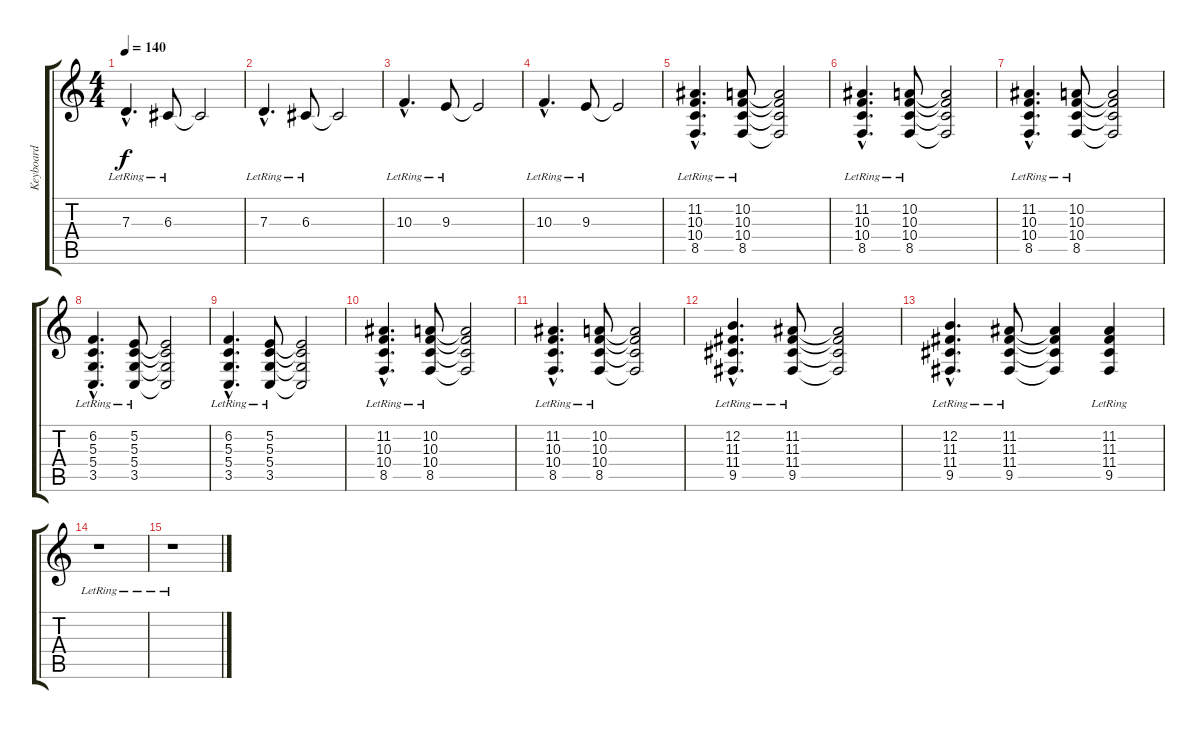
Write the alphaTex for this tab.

\track ("Keyboard" "Keyboard") {instrument electricpiano2}
\staff {score tabs}
\tuning (E4 B3 G3 D3 A2 E2) {hide}
\ts (4 4)
\tempo 140
\clef g2
\ks c
7.3{hac lr}.4{d dy f} 6.3{lr}.8 6.3{t}.2 |
7.3{hac lr}.4{d} 6.3{lr}.8 6.3{t}.2 |
10.3{hac lr}.4{d} 9.3{lr}.8 9.3{t}.2 |
10.3{hac lr}.4{d} 9.3{lr}.8 9.3{t}.2 |
(11.2{hac lr} 10.3{hac lr} 10.4{hac lr} 8.5{hac lr}).4{d} (10.2{lr} 10.3{lr} 10.4{lr} 8.5{lr}).8 (10.2{t} 10.3{t} 10.4{t} 8.5{t}).2 |
(11.2{hac lr} 10.3{hac lr} 10.4{hac lr} 8.5{hac lr}).4{d} (10.2{lr} 10.3{lr} 10.4{lr} 8.5{lr}).8 (10.2{t} 10.3{t} 10.4{t} 8.5{t}).2 |
(11.2{hac lr} 10.3{hac lr} 10.4{hac lr} 8.5{hac lr}).4{d} (10.2{lr} 10.3{lr} 10.4{lr} 8.5{lr}).8 (10.2{t} 10.3{t} 10.4{t} 8.5{t}).2 |
(6.2{hac lr} 5.3{hac lr} 5.4{hac lr} 3.5{hac lr}).4{d} (5.2{lr} 5.3{lr} 5.4{lr} 3.5{lr}).8 (5.2{t} 5.3{t} 5.4{t} 3.5{t}).2 |
(6.2{hac lr} 5.3{hac lr} 5.4{hac lr} 3.5{hac lr}).4{d} (5.2{lr} 5.3{lr} 5.4{lr} 3.5{lr}).8 (5.2{t} 5.3{t} 5.4{t} 3.5{t}).2 |
(11.2{hac lr} 10.3{hac lr} 10.4{hac lr} 8.5{hac lr}).4{d} (10.2{lr} 10.3{lr} 10.4{lr} 8.5{lr}).8 (10.2{t} 10.3{t} 10.4{t} 8.5{t}).2 |
(11.2{hac lr} 10.3{hac lr} 10.4{hac lr} 8.5{hac lr}).4{d} (10.2{lr} 10.3{lr} 10.4{lr} 8.5{lr}).8 (10.2{t} 10.3{t} 10.4{t} 8.5{t}).2 |
(12.2{hac lr} 11.3{hac lr} 11.4{hac lr} 9.5{hac lr}).4{d} (11.2{lr} 11.3{lr} 11.4{lr} 9.5{lr}).8 (11.2{t} 11.3{t} 11.4{t} 9.5{t}).2 |
(12.2{hac lr} 11.3{hac lr} 11.4{hac lr} 9.5{hac lr}).4{d} (11.2{lr} 11.3{lr} 11.4{lr} 9.5{lr}).8 (11.2{t} 11.3{t} 11.4{t} 9.5{t}).4 (11.2{lr} 11.3{lr} 11.4{lr} 9.5{lr}).4 |
r.1 |
r.1
